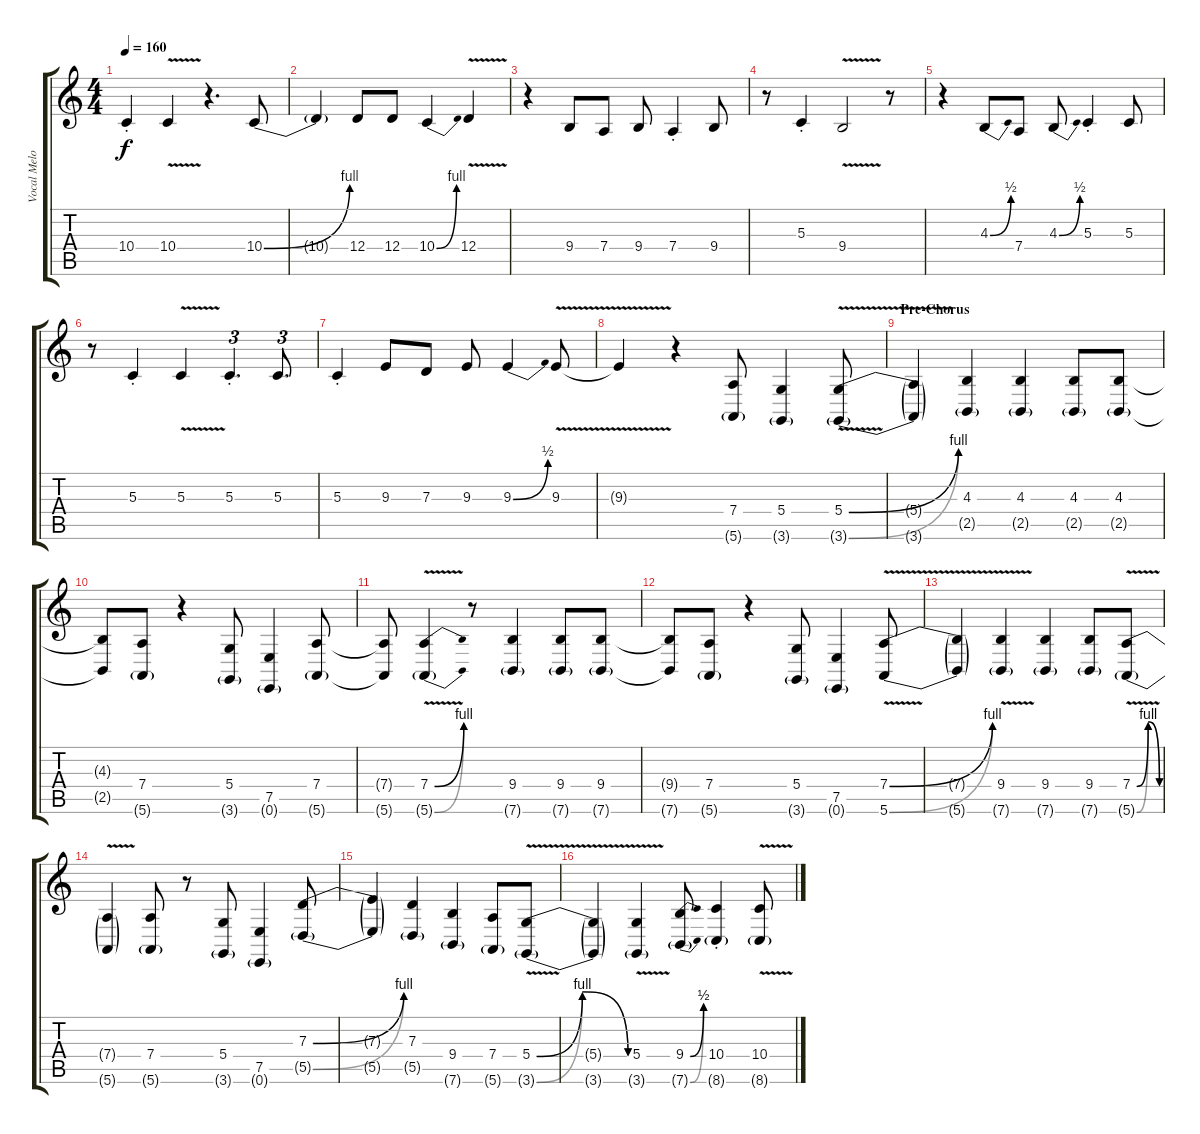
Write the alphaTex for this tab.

\track ("Vocal Melody" "Vocal Melo") {instrument altosax}
\staff {score tabs}
\tuning (E4 B3 G3 D3 A2 E2) {hide}
\ts (4 4)
\tempo 160
\clef g2
\ks c
10.4{st}.4{dy f} 10.4{v}.4 r.4{d} 10.4{be (bend 0 0 60 4)}.8 |
10.4{t}.4 12.4.8 12.4.8 10.4{be (bend 0 0 60 4)}.4 12.4{v}.4 |
r.4 9.4.8 7.4.8 9.4.8 7.4{st}.4 9.4.8 |
r.8 5.3{st}.4 9.4{v}.2 r.8 |
r.4 4.3{be (bend 0 0 60 2)}.8 7.4.8 4.3{be (bend 0 0 60 2)}.8 5.3{st}.4 5.3.8 |
r.8 5.3{st}.4 5.3{v}.4 5.3{st}.4{d tu (3 2)} 5.3.8{d tu (3 2)} |
5.3{st}.4 9.3.8 7.3.8 9.3.8 9.3{be (bend 0 0 60 2)}.4 9.3{v}.8 |
9.3{t}.4 r.4 (7.4 5.6{g}).8 (5.4 3.6{g}).4 (5.4{be (bend 0 0 60 4) v} 3.6{be (bend 0 0 60 4) v g}).8 |
\section ("" "Pre-Chorus")
(5.4{t} 3.6{t}).4 (4.3 2.5{g}).4 (4.3 2.5{g}).4 (4.3 2.5{g}).8 (4.3 2.5{g}).8 |
(4.3{t} 2.5{t}).8 (7.4 5.6{g}).8 r.4 (5.4 3.6{g}).8 (7.5 0.6{g}).4 (7.4 5.6{g}).8 |
(7.4{t} 5.6{t}).8 (7.4{be (bend 0 0 60 4) v} 5.6{be (bend 0 0 60 4) v g}).4 r.8 (9.4 7.6{g}).4 (9.4 7.6{g}).8 (9.4 7.6{g}).8 |
(9.4{t} 7.6{t}).8 (7.4 5.6{g}).8 r.4 (5.4 3.6{g}).8 (7.5 0.6{g}).4 (7.4{be (bend 0 0 60 4) v} 5.6{be (bend 0 0 60 4) v}).8 |
(7.4{t} 5.6{t}).4 (9.4{v} 7.6{v g}).4 (9.4 7.6{g}).4 (9.4 7.6{g}).8 (7.4{be (bendrelease 0 0 30 4 30 4 60 0) v} 5.6{be (bendrelease 0 0 30 4 30 4 60 0) v g}).8 |
(7.4{t} 5.6{t}).4 (7.4 5.6{g}).8 r.8 (5.4 3.6{g}).8 (7.5 0.6{g}).4 (7.3{be (bend 0 0 60 4)} 5.5{be (bend 0 0 60 4) g}).8 |
(7.3{t} 5.5{t}).4 (7.3 5.5{g}).4 (9.4 7.6{g}).4 (7.4 5.6{g}).8 (5.4{be (bendrelease 0 0 30 4 30 4 60 0) v} 3.6{be (bendrelease 0 0 30 4 30 4 60 0) v g}).8 |
(5.4{t} 3.6{t}).4 (5.4{v} 3.6{v g}).4 (9.4{be (bend 0 0 60 2)} 7.6{be (bend 0 0 60 2) g}).8 (10.4{st} 8.6{g st}).4 (10.4{v} 8.6{v g}).8
